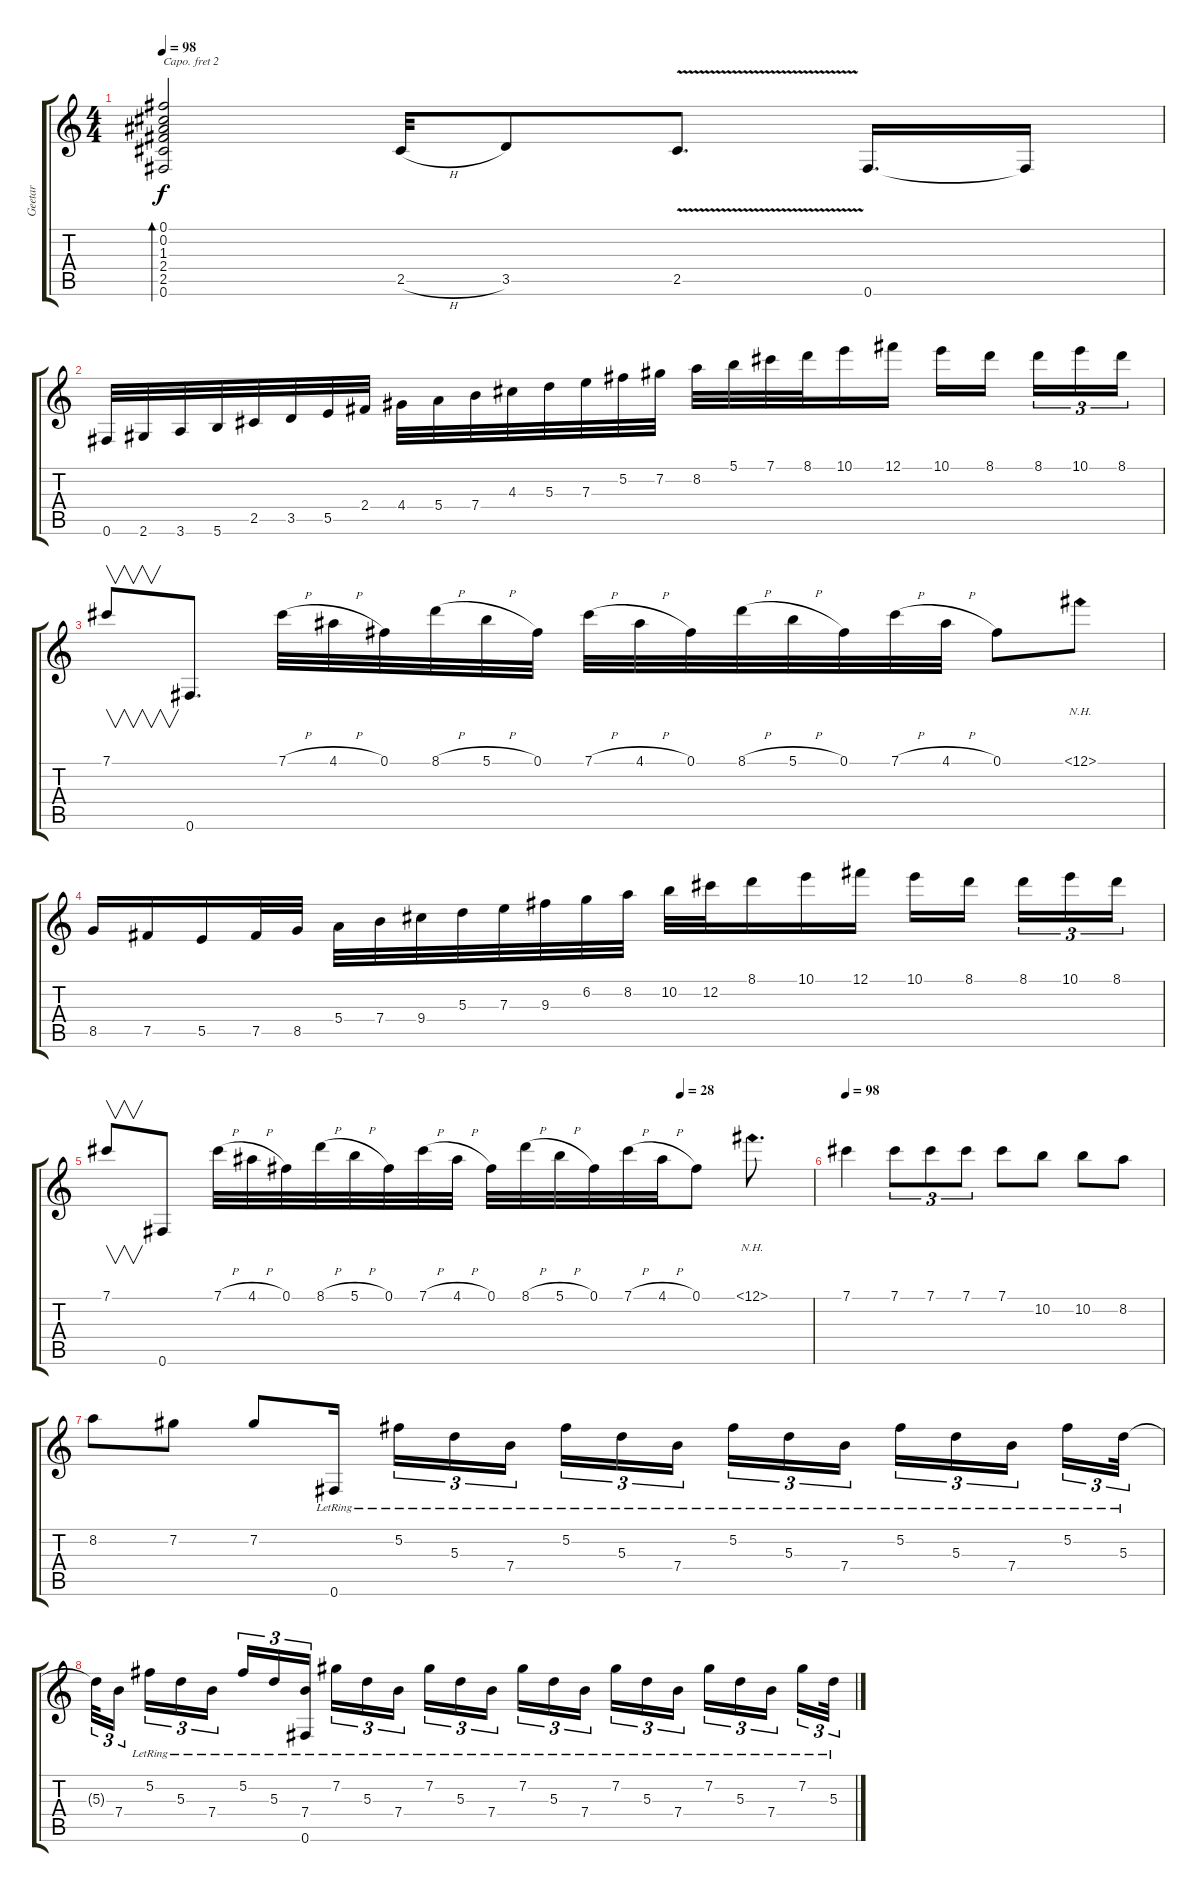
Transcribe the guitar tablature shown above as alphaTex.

\track ("Geetar" "Geetar") {instrument acousticguitarsteel}
\staff {score tabs}
\capo 2
\tuning (E4 B3 G3 D3 A2 E2) {hide}
\ts (4 4)
\tempo 98
\clef g2
\ks c
(0.1 0.2 1.3 2.4 2.5 0.6).2{bd 240 dy f} 2.5{h}.32 3.5.8 2.5{v}.8{d} 0.6.16{d} 0.6{t}.16 |
0.6.32 2.6.32 3.6.32 5.6.32 2.5.32 3.5.32 5.5.32 2.4.32 4.4.32 5.4.32 7.4.32 4.3.32 5.3.32 7.3.32 5.2.32 7.2.32 8.2.32 5.1.32 7.1.32 8.1.32 10.1.16 12.1.16 10.1.16 8.1.16{beam splitsecondary} 8.1.16{tu (3 2)} 10.1.16{tu (3 2)} 8.1.16{tu (3 2)} |
7.1.8{v} 0.6.8{d} 7.1{h}.32 4.1{h}.32 0.1.32 8.1{h}.32 5.1{h}.32 0.1.32 7.1{h}.32 4.1{h}.32 0.1.32 8.1{h}.32 5.1{h}.32 0.1.32 7.1{h}.32 4.1{h}.32 0.1.8 12.1{nh}.8 |
8.5.16 7.5.16 5.5.16 7.5.32 8.5.32 5.4.32 7.4.32 9.4.32 5.3.32 7.3.32 9.3.32 6.2.32 8.2.32 10.2.32 12.2.32 8.1.16 10.1.16 12.1.16 10.1.16 8.1.16{beam splitsecondary} 8.1.16{tu (3 2)} 10.1.16{tu (3 2)} 8.1.16{tu (3 2)} |
\tempo (28 0.8125)
7.1.8{v} 0.6.8 7.1{h}.32 4.1{h}.32 0.1.32 8.1{h}.32 5.1{h}.32 0.1.32 7.1{h}.32 4.1{h}.32 0.1.32 8.1{h}.32 5.1{h}.32 0.1.32 7.1{h}.32 4.1{h}.32 0.1.8 12.1{nh}.8{d} |
\tempo 98
7.1.4 7.1.8{tu (3 2)} 7.1.8{tu (3 2)} 7.1.8{tu (3 2)} 7.1.8 10.2.8 10.2.8 8.2.8 |
8.2.8 7.2.8 7.2.8 0.6{lr}.16{beam splitsecondary} 5.2{lr}.16{tu (3 2)} 5.3{lr}.16{tu (3 2)} 7.4{lr}.16{tu (3 2) beam splitsecondary} 5.2{lr}.16{tu (3 2)} 5.3{lr}.16{tu (3 2)} 7.4{lr}.16{tu (3 2) beam splitsecondary} 5.2{lr}.16{tu (3 2)} 5.3{lr}.16{tu (3 2)} 7.4{lr}.16{tu (3 2) beam splitsecondary} 5.2{lr}.16{tu (3 2)} 5.3{lr}.16{tu (3 2)} 7.4{lr}.16{tu (3 2) beam splitsecondary} 5.2{lr}.16{tu (3 2)} 5.3{lr}.32{tu (3 2)} |
5.3{t}.32{tu (3 2)} 7.4.16{tu (3 2) beam splitsecondary} 5.2{lr}.16{tu (3 2)} 5.3{lr}.16{tu (3 2)} 7.4{lr}.16{tu (3 2) beam splitsecondary} 5.2{lr}.16{tu (3 2)} 5.3{lr}.16{tu (3 2)} (7.4{lr} 0.6{lr}).16{tu (3 2) beam splitsecondary} 7.2{lr}.16{tu (3 2)} 5.3{lr}.16{tu (3 2)} 7.4{lr}.16{tu (3 2) beam splitsecondary} 7.2{lr}.16{tu (3 2)} 5.3{lr}.16{tu (3 2)} 7.4{lr}.16{tu (3 2) beam splitsecondary} 7.2{lr}.16{tu (3 2)} 5.3{lr}.16{tu (3 2)} 7.4{lr}.16{tu (3 2) beam splitsecondary} 7.2{lr}.16{tu (3 2)} 5.3{lr}.16{tu (3 2)} 7.4{lr}.16{tu (3 2) beam splitsecondary} 7.2{lr}.16{tu (3 2)} 5.3{lr}.16{tu (3 2)} 7.4{lr}.16{tu (3 2) beam splitsecondary} 7.2{lr}.16{tu (3 2)} 5.3{lr}.32{tu (3 2)}
